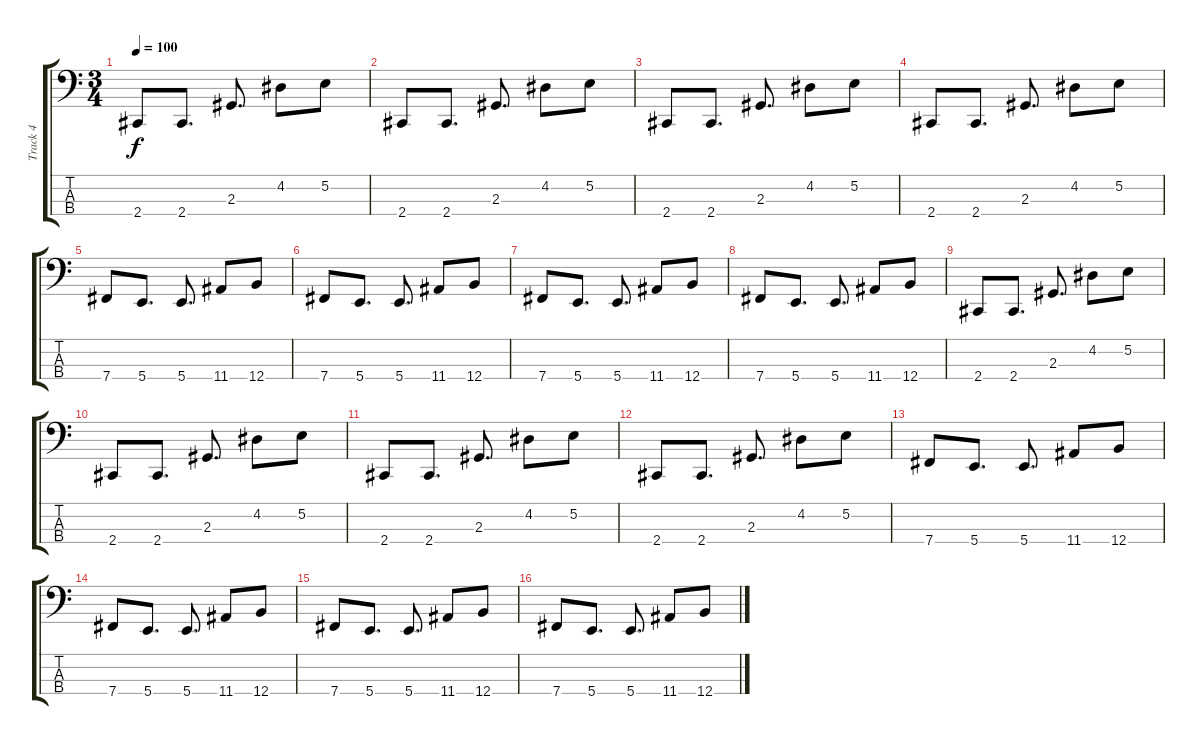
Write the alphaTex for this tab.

\track ("Track 4" "Track 4") {instrument electricbassfinger}
\staff {score tabs}
\tuning (E2 B1 Gb1 B0) {hide}
\ts (3 4)
\tempo 100
\clef f4
\ks c
2.4.8{dy f} 2.4.8{d} 2.3.8{d} 4.2.8 5.2.8 |
2.4.8 2.4.8{d} 2.3.8{d} 4.2.8 5.2.8 |
2.4.8 2.4.8{d} 2.3.8{d} 4.2.8 5.2.8 |
2.4.8 2.4.8{d} 2.3.8{d} 4.2.8 5.2.8 |
7.4.8 5.4.8{d} 5.4.8{d} 11.4.8 12.4.8 |
7.4.8 5.4.8{d} 5.4.8{d} 11.4.8 12.4.8 |
7.4.8 5.4.8{d} 5.4.8{d} 11.4.8 12.4.8 |
7.4.8 5.4.8{d} 5.4.8{d} 11.4.8 12.4.8 |
2.4.8 2.4.8{d} 2.3.8{d} 4.2.8 5.2.8 |
2.4.8 2.4.8{d} 2.3.8{d} 4.2.8 5.2.8 |
2.4.8 2.4.8{d} 2.3.8{d} 4.2.8 5.2.8 |
2.4.8 2.4.8{d} 2.3.8{d} 4.2.8 5.2.8 |
7.4.8 5.4.8{d} 5.4.8{d} 11.4.8 12.4.8 |
7.4.8 5.4.8{d} 5.4.8{d} 11.4.8 12.4.8 |
7.4.8 5.4.8{d} 5.4.8{d} 11.4.8 12.4.8 |
7.4.8 5.4.8{d} 5.4.8{d} 11.4.8 12.4.8
